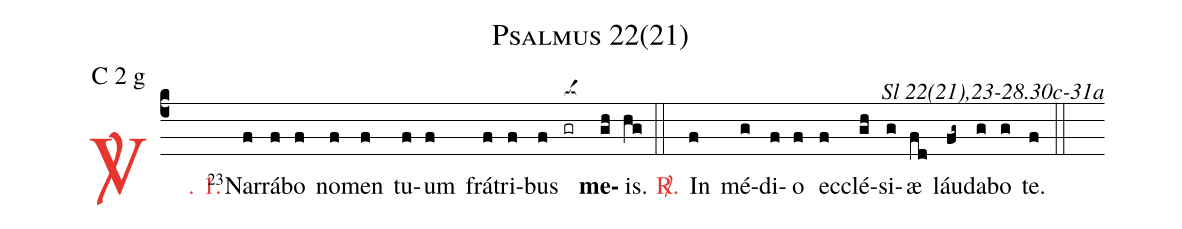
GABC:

name: Psalmus 22(21);
mode: C 2 g;
commentary: Sl 22(21),23-28.30c-31a;
%%
(c4)

<c><sp>V/</sp>. 1.</c>() <v>\VSup{23}</v>Nar(f)rá(f)bo(f) no(f)men(f) tu(f)um(f) frá(f)tri(f)bus(f) <nlba>(gr[ocba:1{])<b>me</b></nlba>(gh[ocba:0}])is.(hg)

(::)

<nlba><c><sp>R/</sp>.</c>() In</nlba>(f) mé(g)di(f)o(f) ec(f)clé(gh)si(g)æ(fd) láu(fg~)da(g)bo(g) te.(f)

(::)
